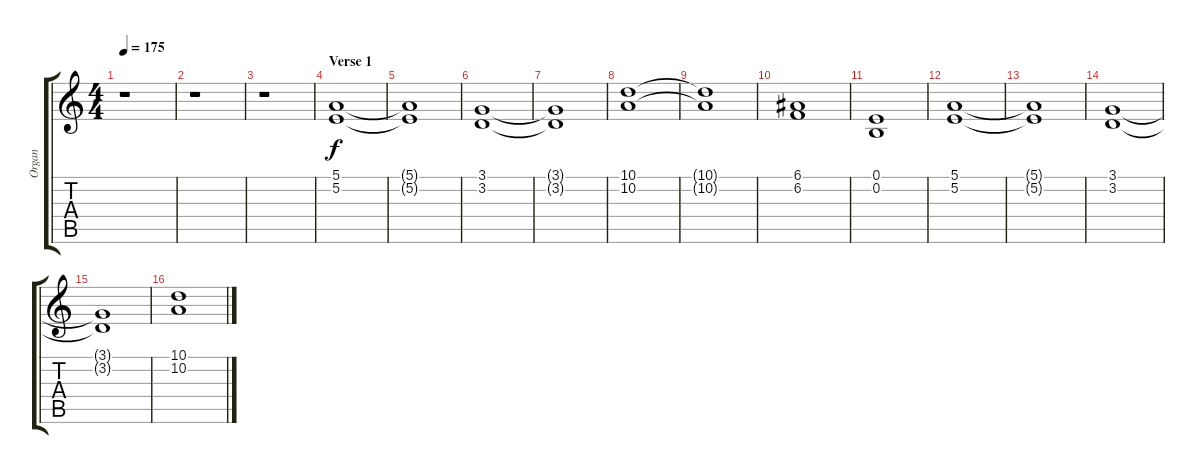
\track ("Organ" "Organ") {instrument choiraahs}
\staff {score tabs}
\tuning (E4 B3 G3 D3 A2 E2) {hide}
\ts (4 4)
\tempo 175
\clef g2
\ks c
r.1{dy f} |
r.1 |
r.1 |
\section ("" "Verse 1")
(5.1 5.2).1 |
(5.1{t} 5.2{t}).1 |
(3.1 3.2).1 |
(3.1{t} 3.2{t}).1 |
(10.1 10.2).1 |
(10.1{t} 10.2{t}).1 |
(6.1 6.2).1 |
(0.1 0.2).1 |
(5.1 5.2).1 |
(5.1{t} 5.2{t}).1 |
(3.1 3.2).1 |
(3.1{t} 3.2{t}).1 |
(10.1 10.2).1
